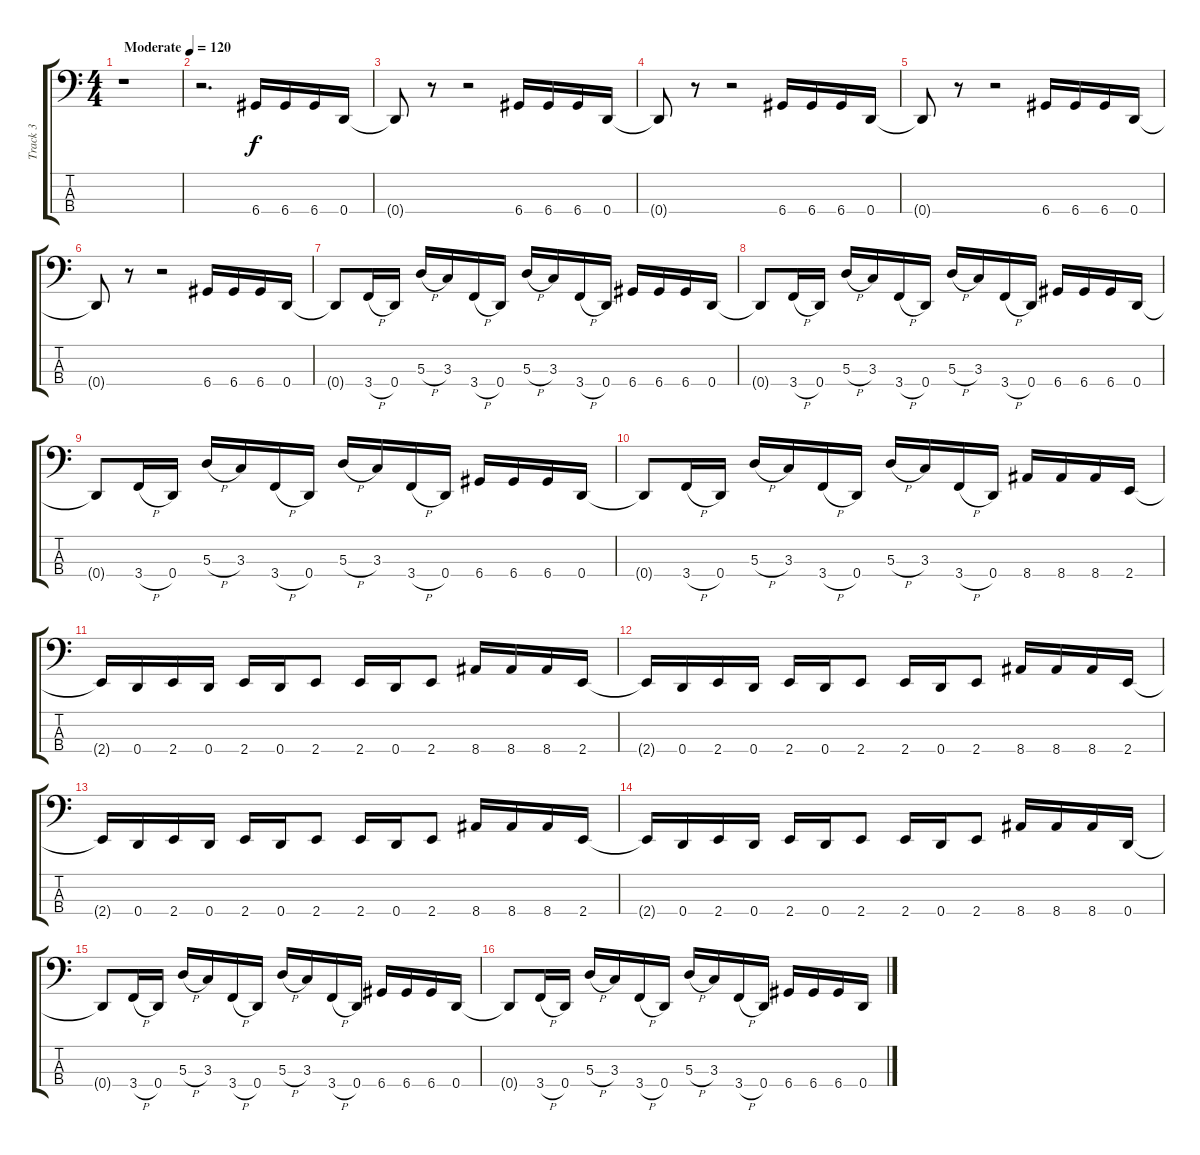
\track ("Track 3" "Track 3") {instrument electricbasspick}
\staff {score tabs}
\tuning (G2 D2 A1 D1) {hide}
\ts (4 4)
\tempo (120 "Moderate")
\clef f4
\ks c
r.1{dy f instrument electricbasspick} |
r.2{d} 6.4.16 6.4.16 6.4.16 0.4.16 |
0.4{t}.8 r.8 r.2 6.4.16 6.4.16 6.4.16 0.4.16 |
0.4{t}.8 r.8 r.2 6.4.16 6.4.16 6.4.16 0.4.16 |
0.4{t}.8 r.8 r.2 6.4.16 6.4.16 6.4.16 0.4.16 |
0.4{t}.8 r.8 r.2 6.4.16 6.4.16 6.4.16 0.4.16 |
0.4{t}.8 3.4{h}.16 0.4.16 5.3{h}.16 3.3.16 3.4{h}.16 0.4.16 5.3{h}.16 3.3.16 3.4{h}.16 0.4.16 6.4.16 6.4.16 6.4.16 0.4.16 |
0.4{t}.8 3.4{h}.16 0.4.16 5.3{h}.16 3.3.16 3.4{h}.16 0.4.16 5.3{h}.16 3.3.16 3.4{h}.16 0.4.16 6.4.16 6.4.16 6.4.16 0.4.16 |
0.4{t}.8 3.4{h}.16 0.4.16 5.3{h}.16 3.3.16 3.4{h}.16 0.4.16 5.3{h}.16 3.3.16 3.4{h}.16 0.4.16 6.4.16 6.4.16 6.4.16 0.4.16 |
0.4{t}.8 3.4{h}.16 0.4.16 5.3{h}.16 3.3.16 3.4{h}.16 0.4.16 5.3{h}.16 3.3.16 3.4{h}.16 0.4.16 8.4.16 8.4.16 8.4.16 2.4.16 |
2.4{t}.16 0.4.16 2.4.16 0.4.16 2.4.16 0.4.16 2.4.8 2.4.16 0.4.16 2.4.8 8.4.16 8.4.16 8.4.16 2.4.16 |
2.4{t}.16 0.4.16 2.4.16 0.4.16 2.4.16 0.4.16 2.4.8 2.4.16 0.4.16 2.4.8 8.4.16 8.4.16 8.4.16 2.4.16 |
2.4{t}.16 0.4.16 2.4.16 0.4.16 2.4.16 0.4.16 2.4.8 2.4.16 0.4.16 2.4.8 8.4.16 8.4.16 8.4.16 2.4.16 |
2.4{t}.16 0.4.16 2.4.16 0.4.16 2.4.16 0.4.16 2.4.8 2.4.16 0.4.16 2.4.8 8.4.16 8.4.16 8.4.16 0.4.16 |
0.4{t}.8 3.4{h}.16 0.4.16 5.3{h}.16 3.3.16 3.4{h}.16 0.4.16 5.3{h}.16 3.3.16 3.4{h}.16 0.4.16 6.4.16 6.4.16 6.4.16 0.4.16 |
0.4{t}.8 3.4{h}.16 0.4.16 5.3{h}.16 3.3.16 3.4{h}.16 0.4.16 5.3{h}.16 3.3.16 3.4{h}.16 0.4.16 6.4.16 6.4.16 6.4.16 0.4.16
